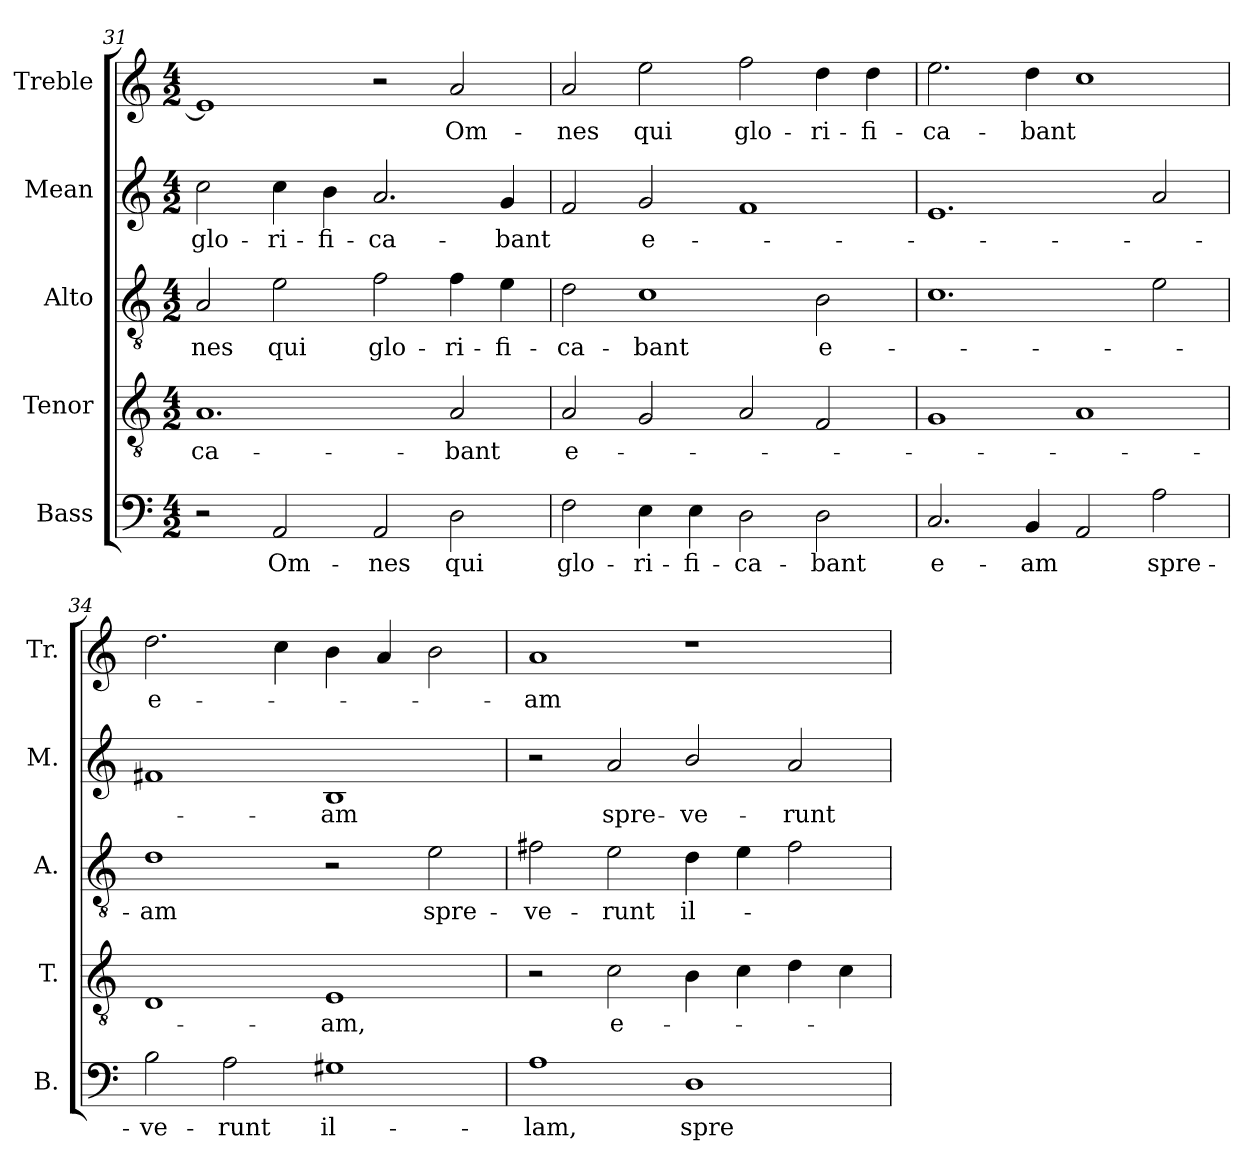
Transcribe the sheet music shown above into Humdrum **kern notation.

**kern	**text	**kern	**text	**kern	**text	**kern	**text	**kern	**text
*part5	*part5	*part4	*part4	*part3	*part3	*part2	*part2	*part1	*part1
*staff5	*staff5	*staff4	*staff4	*staff3	*staff3	*staff2	*staff2	*staff1	*staff1
*I"Bass	*	*I"Tenor	*	*I"Alto	*	*I"Mean	*	*I"Treble	*
*I'B.	*	*I'T.	*	*I'A.	*	*I'M.	*	*I'Tr.	*
*clefF4	*	*clefGv2	*	*clefGv2	*	*clefG2	*	*clefG2	*
*	*	*ITrd7c12	*	*ITrd7c12	*	*	*	*	*
*k[]	*	*k[]	*	*k[]	*	*k[]	*	*k[]	*
*C:	*	*C:	*	*C:	*	*C:	*	*C:	*
*M4/2	*	*M4/2	*	*M4/2	*	*M4/2	*	*M4/2	*
=31	=31	=31	=31	=31	=31	=31	=31	=31	=31
!	!	!	!LO:LY:b:color=#000000	!	!	!	!	!	!
!	!	!	!	!	!LO:LY:b:color=#000000	!	!	!	!
!	!	!	!	!	!	!	!LO:LY:b:color=#000000	!	!
2r	.	1.AAi	-ca-	2AAi/	-nes	2cci\	glo-	1ei]	.
!	!LO:LY:b:color=#000000	!	!	!	!	!	!	!	!
!	!	!	!	!	!LO:LY:b:color=#000000	!	!	!	!
!	!	!	!	!	!	!	!LO:LY:b:color=#000000	!	!
2AAi/	Om-	.	.	2Ei\	qui	4cci\	-ri-	.	.
!	!	!	!	!	!	!	!LO:LY:b:color=#000000	!	!
.	.	.	.	.	.	4bi\	-fi-	.	.
!	!LO:LY:b:color=#000000	!	!	!	!	!	!	!	!
!	!	!	!	!	!LO:LY:b:color=#000000	!	!	!	!
!	!	!	!	!	!	!	!LO:LY:b:color=#000000	!	!
2AAi/	-nes	.	.	2Fi\	glo-	2.ai/	-ca-	2r	.
!	!LO:LY:b:color=#000000	!	!	!	!	!	!	!	!
!	!	!	!LO:LY:b:color=#000000	!	!	!	!	!	!
!	!	!	!	!	!LO:LY:b:color=#000000	!	!	!	!
!	!	!	!	!	!	!	!	!	!LO:LY:b:color=#000000
2Di\	qui	2AAi/	-bant	4Fi\	-ri-	.	.	2ai/	Om-
!	!	!	!	!	!LO:LY:b:color=#000000	!	!	!	!
!	!	!	!	!	!	!	!LO:LY:b:color=#000000	!	!
.	.	.	.	4Ei\	-fi-	4gi/	-bant	.	.
=32	=32	=32	=32	=32	=32	=32	=32	=32	=32
!	!LO:LY:b:color=#000000	!	!	!	!	!	!	!	!
!	!	!	!LO:LY:b:color=#000000	!	!	!	!	!	!
!	!	!	!	!	!LO:LY:b:color=#000000	!	!	!	!
!	!	!	!	!	!	!	!	!	!LO:LY:b:color=#000000
2Fi\	glo-	2AAi/	e-	2Di\	-ca-	2fi/	.	2ai/	-nes
!	!LO:LY:b:color=#000000	!	!	!	!	!	!	!	!
!	!	!	!	!	!LO:LY:b:color=#000000	!	!	!	!
!	!	!	!	!	!	!	!LO:LY:b:color=#000000	!	!
!	!	!	!	!	!	!	!	!	!LO:LY:b:color=#000000
4Ei\	-ri-	2GGi/	.	1Ci	-bant	2gi/	e-	2eei\	qui
!	!LO:LY:b:color=#000000	!	!	!	!	!	!	!	!
4Ei\	-fi-	.	.	.	.	.	.	.	.
!	!LO:LY:b:color=#000000	!	!	!	!	!	!	!	!
!	!	!	!	!	!	!	!	!	!LO:LY:b:color=#000000
2Di\	-ca-	2AAi/	.	.	.	1fi	.	2ffi\	glo-
!	!LO:LY:b:color=#000000	!	!	!	!	!	!	!	!
!	!	!	!	!	!LO:LY:b:color=#000000	!	!	!	!
!	!	!	!	!	!	!	!	!	!LO:LY:b:color=#000000
2Di\	-bant	2FFi/	.	2BBi\	e-	.	.	4ddi\	-ri-
!	!	!	!	!	!	!	!	!	!LO:LY:b:color=#000000
.	.	.	.	.	.	.	.	4ddi\	-fi-
=33	=33	=33	=33	=33	=33	=33	=33	=33	=33
!	!LO:LY:b:color=#000000	!	!	!	!	!	!	!	!
!	!	!	!	!	!	!	!	!	!LO:LY:b:color=#000000
2.Ci/	e-	1GGi	.	1.Ci	.	1.ei	.	2.eei\	-ca-
!	!LO:LY:b:color=#000000	!	!	!	!	!	!	!	!
!	!	!	!	!	!	!	!	!	!LO:LY:b:color=#000000
4BBi/	-am	.	.	.	.	.	.	4ddi\	-bant
2AAi/	.	1AAi	.	.	.	.	.	1cci	.
!	!LO:LY:b:color=#000000	!	!	!	!	!	!	!	!
2Ai\	spre-	.	.	2Ei\	.	2ai/	.	.	.
!!LO:LB:g=z
=34	=34	=34	=34	=34	=34	=34	=34	=34	=34
!	!LO:LY:b:color=#000000	!	!	!	!	!	!	!	!
!	!	!	!	!	!LO:LY:b:color=#000000	!	!	!	!
!	!	!	!	!	!	!	!	!	!LO:LY:b:color=#000000
2Bi\	-ve-	1DDi	.	1Di	-am	1f#Xi	.	2.ddi\	e-
!	!LO:LY:b:color=#000000	!	!	!	!	!	!	!	!
2Ai\	-runt	.	.	.	.	.	.	.	.
.	.	.	.	.	.	.	.	4cci\	.
!	!LO:LY:b:color=#000000	!	!	!	!	!	!	!	!
!	!	!	!LO:LY:b:color=#000000	!	!	!	!	!	!
!	!	!	!	!	!	!	!LO:LY:b:color=#000000	!	!
1G#Xi	il-	1EEi	-am,	2r	.	1Bi	-am	4bi\	.
.	.	.	.	.	.	.	.	4ai/	.
!	!	!	!	!	!LO:LY:b:color=#000000	!	!	!	!
.	.	.	.	2Ei\	spre-	.	.	2bi\	.
=35	=35	=35	=35	=35	=35	=35	=35	=35	=35
!	!LO:LY:b:color=#000000	!	!	!	!	!	!	!	!
!	!	!	!	!	!LO:LY:b:color=#000000	!	!	!	!
!	!	!	!	!	!	!	!	!	!LO:LY:b:color=#000000
1Ai	-lam,	2r	.	2F#Xi\	-ve-	2r	.	1ai	-am
!	!	!	!LO:LY:b:color=#000000	!	!	!	!	!	!
!	!	!	!	!	!LO:LY:b:color=#000000	!	!	!	!
!	!	!	!	!	!	!	!LO:LY:b:color=#000000	!	!
.	.	2Ci\	e-	2Ei\	-runt	2ai/	spre-	.	.
!	!LO:LY:b:color=#000000	!	!	!	!	!	!	!	!
!	!	!	!	!	!LO:LY:b:color=#000000	!	!	!	!
!	!	!	!	!	!	!	!LO:LY:b:color=#000000	!	!
1Di	spre-	4BBi\	.	4Di\	il-	2bi/	-ve-	1r	.
.	.	4Ci\	.	4Ei\	.	.	.	.	.
!	!	!	!	!	!	!	!LO:LY:b:color=#000000	!	!
.	.	4Di\	.	2F#i\	.	2ai/	-runt	.	.
.	.	4Ci\	.	.	.	.	.	.	.
=	=	=	=	=	=	=	=	=	=
*-	*-	*-	*-	*-	*-	*-	*-	*-	*-
